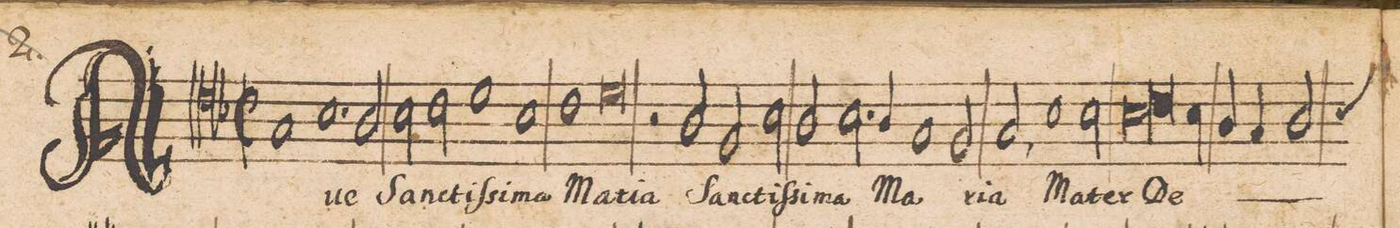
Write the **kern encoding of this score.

**kern	**text
*I"ALTVS.	*
*clefC4	*
*k[b-]	*
*met(C|)	*
*M2/1	*
1G	A-
1.B-	-ue
=2-	=2-
*2\right	*
2A/	Sanc-
2B-\	-tiſ-
2c\	-si-
=3-	=3-
1d	-ma
1B-	Ma-
=4-	=4-
1c	-ri-
0d	-a
=5-	=5-
2r	.
2A/	Sanc-
=6-	=6-
2F/	-tiſ-
2B-\	-si-
2A/	-ma
2.B-\	Ma-
=7-	=7-
4A/	.
1G	.
2F/	-ri-
=8-	=8-
2G,</	-a
1B-	Ma-
2B-\	-ter
=9-	=9-
*lig	*
1B-	De-
*col	*
2.c\	.
*Xcol	*
*Xlig	*
4B-\	.
=10-	=10-
4A/	.
4G/	.
2A/	.
*custos:B	*
*-	*-
